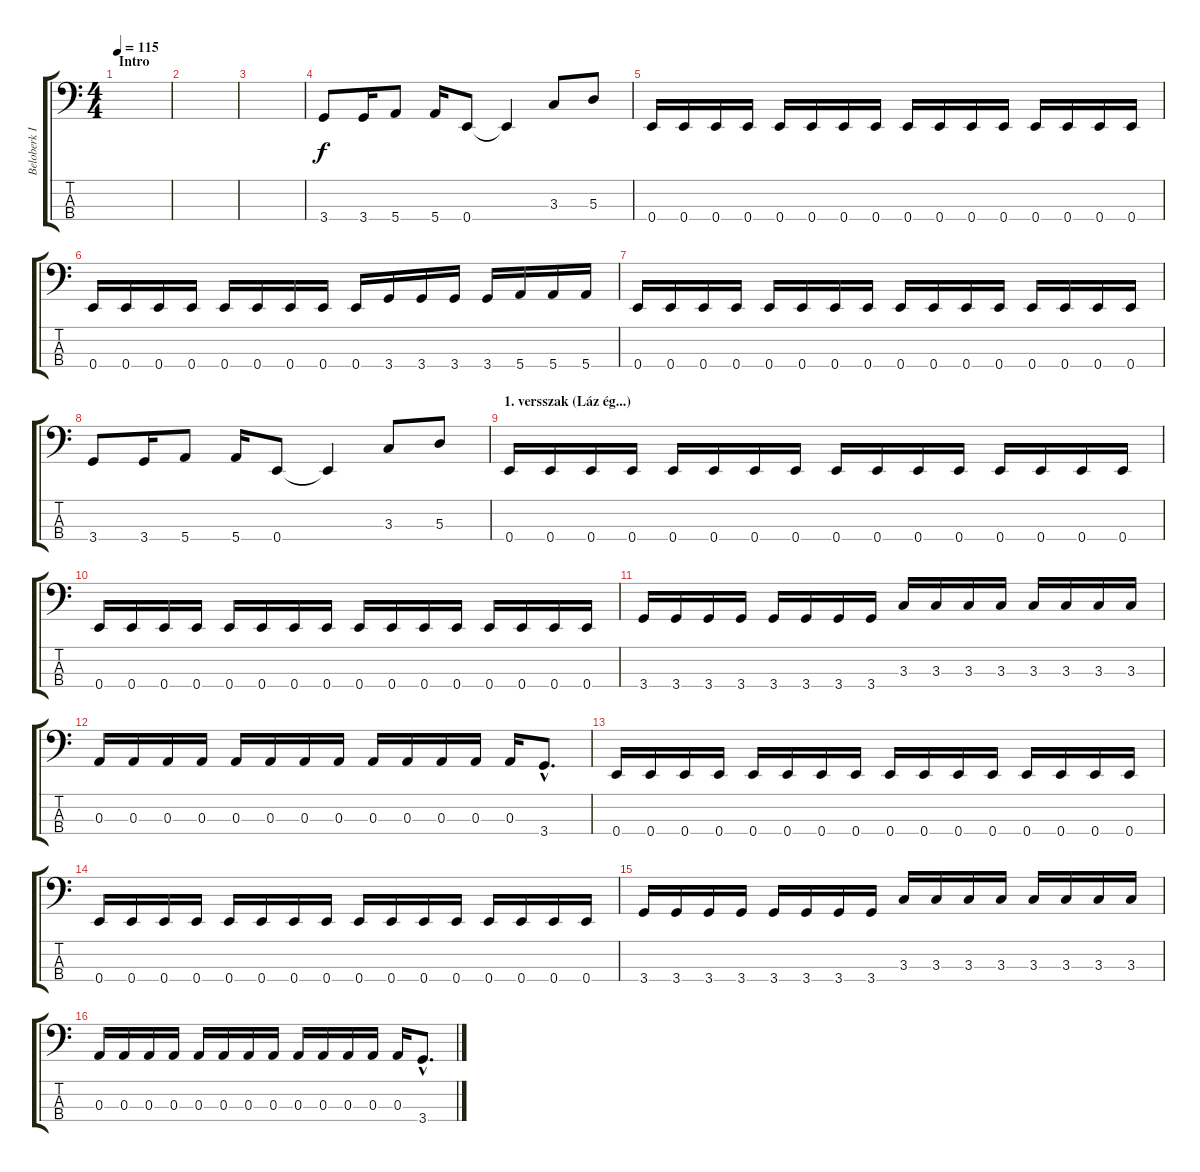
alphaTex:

\track ("Beloberk István /basszus/" "Beloberk I") {instrument electricbassfinger}
\staff {score tabs}
\tuning (G2 D2 A1 E1) {hide}
\ts (4 4)
\section ("" "Intro")
\tempo 115
\clef f4
\ks c
|
|
|
3.4.8 3.4.16 5.4.8 5.4.16 0.4.8 0.4{t}.4 3.3.8 5.3.8 |
0.4.16 0.4.16 0.4.16 0.4.16 0.4.16 0.4.16 0.4.16 0.4.16 0.4.16 0.4.16 0.4.16 0.4.16 0.4.16 0.4.16 0.4.16 0.4.16 |
0.4.16 0.4.16 0.4.16 0.4.16 0.4.16 0.4.16 0.4.16 0.4.16 0.4.16 3.4.16 3.4.16 3.4.16 3.4.16 5.4.16 5.4.16 5.4.16 |
0.4.16 0.4.16 0.4.16 0.4.16 0.4.16 0.4.16 0.4.16 0.4.16 0.4.16 0.4.16 0.4.16 0.4.16 0.4.16 0.4.16 0.4.16 0.4.16 |
3.4.8 3.4.16 5.4.8 5.4.16 0.4.8 0.4{t}.4 3.3.8 5.3.8 |
\section ("" "1. versszak (Láz ég...)")
0.4.16 0.4.16 0.4.16 0.4.16 0.4.16 0.4.16 0.4.16 0.4.16 0.4.16 0.4.16 0.4.16 0.4.16 0.4.16 0.4.16 0.4.16 0.4.16 |
0.4.16 0.4.16 0.4.16 0.4.16 0.4.16 0.4.16 0.4.16 0.4.16 0.4.16 0.4.16 0.4.16 0.4.16 0.4.16 0.4.16 0.4.16 0.4.16 |
3.4.16 3.4.16 3.4.16 3.4.16 3.4.16 3.4.16 3.4.16 3.4.16 3.3.16 3.3.16 3.3.16 3.3.16 3.3.16 3.3.16 3.3.16 3.3.16 |
0.3.16 0.3.16 0.3.16 0.3.16 0.3.16 0.3.16 0.3.16 0.3.16 0.3.16 0.3.16 0.3.16 0.3.16 0.3.16 3.4{hac}.8{d} |
0.4.16 0.4.16 0.4.16 0.4.16 0.4.16 0.4.16 0.4.16 0.4.16 0.4.16 0.4.16 0.4.16 0.4.16 0.4.16 0.4.16 0.4.16 0.4.16 |
0.4.16 0.4.16 0.4.16 0.4.16 0.4.16 0.4.16 0.4.16 0.4.16 0.4.16 0.4.16 0.4.16 0.4.16 0.4.16 0.4.16 0.4.16 0.4.16 |
3.4.16 3.4.16 3.4.16 3.4.16 3.4.16 3.4.16 3.4.16 3.4.16 3.3.16 3.3.16 3.3.16 3.3.16 3.3.16 3.3.16 3.3.16 3.3.16 |
0.3.16 0.3.16 0.3.16 0.3.16 0.3.16 0.3.16 0.3.16 0.3.16 0.3.16 0.3.16 0.3.16 0.3.16 0.3.16 3.4{hac}.8{d}
